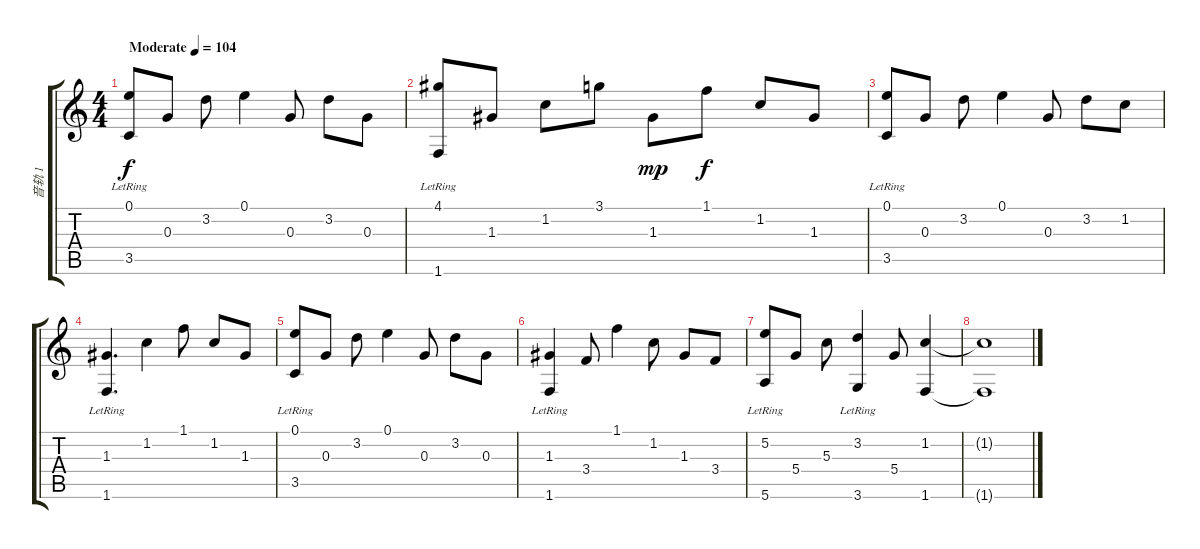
\track ("音轨 1" "音轨 1") {instrument acousticguitarnylon}
\staff {score tabs}
\tuning (E4 B3 G3 D3 A2 E2) {hide}
\ts (4 4)
\tempo (104 "Moderate")
\clef g2
\ks c
(0.1 3.5{lr}).8{dy f instrument acousticguitarnylon} 0.3.8 3.2.8 0.1.4 0.3.8 3.2.8 0.3.8 |
(4.1 1.6{lr}).8 1.3.8 1.2.8 3.1.8 1.3.8{dy mp} 1.1.8{dy f} 1.2.8 1.3.8 |
(0.1 3.5{lr}).8 0.3.8 3.2.8 0.1.4 0.3.8 3.2.8 1.2.8 |
(1.3 1.6{lr}).4{d} 1.2.4 1.1.8 1.2.8 1.3.8 |
(0.1 3.5{lr}).8 0.3.8 3.2.8 0.1.4 0.3.8 3.2.8 0.3.8 |
(1.3 1.6{lr}).4 3.4.8 1.1.4 1.2.8 1.3.8 3.4.8 |
(5.2 5.6{lr}).8 5.4.8 5.3.8 (3.2 3.6{lr}).4 5.4.8 (1.2 1.6).4 |
(1.2{t} 1.6{t}).1
